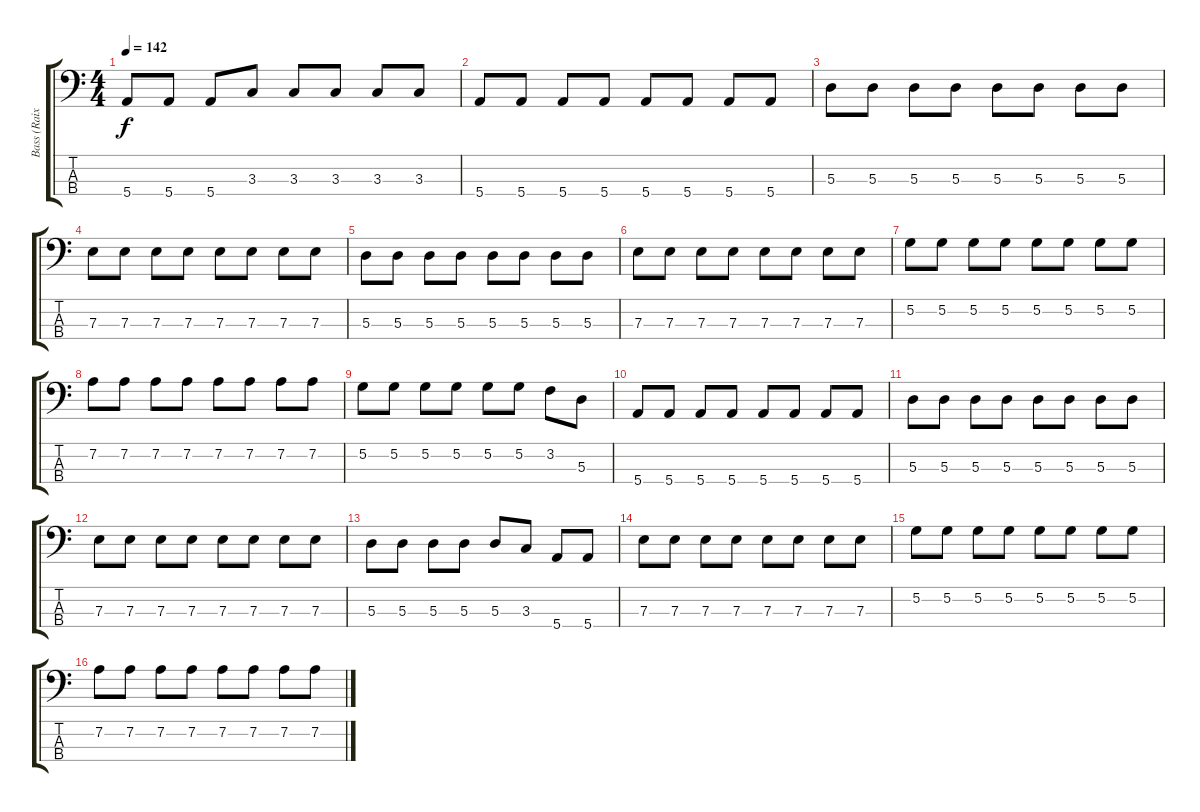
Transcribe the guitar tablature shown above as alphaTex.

\track ("Bass (Raixx)" "Bass (Raix") {instrument electricbassfinger}
\staff {score tabs}
\tuning (G2 D2 A1 E1) {hide}
\ts (4 4)
\tempo 142
\clef f4
\ks c
5.4.8{dy f} 5.4.8 5.4.8 3.3.8 3.3.8 3.3.8 3.3.8 3.3.8 |
5.4.8 5.4.8 5.4.8 5.4.8 5.4.8 5.4.8 5.4.8 5.4.8 |
5.3.8 5.3.8 5.3.8 5.3.8 5.3.8 5.3.8 5.3.8 5.3.8 |
7.3.8 7.3.8 7.3.8 7.3.8 7.3.8 7.3.8 7.3.8 7.3.8 |
5.3.8 5.3.8 5.3.8 5.3.8 5.3.8 5.3.8 5.3.8 5.3.8 |
7.3.8 7.3.8 7.3.8 7.3.8 7.3.8 7.3.8 7.3.8 7.3.8 |
5.2.8 5.2.8 5.2.8 5.2.8 5.2.8 5.2.8 5.2.8 5.2.8 |
7.2.8 7.2.8 7.2.8 7.2.8 7.2.8 7.2.8 7.2.8 7.2.8 |
5.2.8 5.2.8 5.2.8 5.2.8 5.2.8 5.2.8 3.2.8 5.3.8 |
5.4.8 5.4.8 5.4.8 5.4.8 5.4.8 5.4.8 5.4.8 5.4.8 |
5.3.8 5.3.8 5.3.8 5.3.8 5.3.8 5.3.8 5.3.8 5.3.8 |
7.3.8 7.3.8 7.3.8 7.3.8 7.3.8 7.3.8 7.3.8 7.3.8 |
5.3.8 5.3.8 5.3.8 5.3.8 5.3.8 3.3.8 5.4.8 5.4.8 |
7.3.8 7.3.8 7.3.8 7.3.8 7.3.8 7.3.8 7.3.8 7.3.8 |
5.2.8 5.2.8 5.2.8 5.2.8 5.2.8 5.2.8 5.2.8 5.2.8 |
7.2.8 7.2.8 7.2.8 7.2.8 7.2.8 7.2.8 7.2.8 7.2.8
